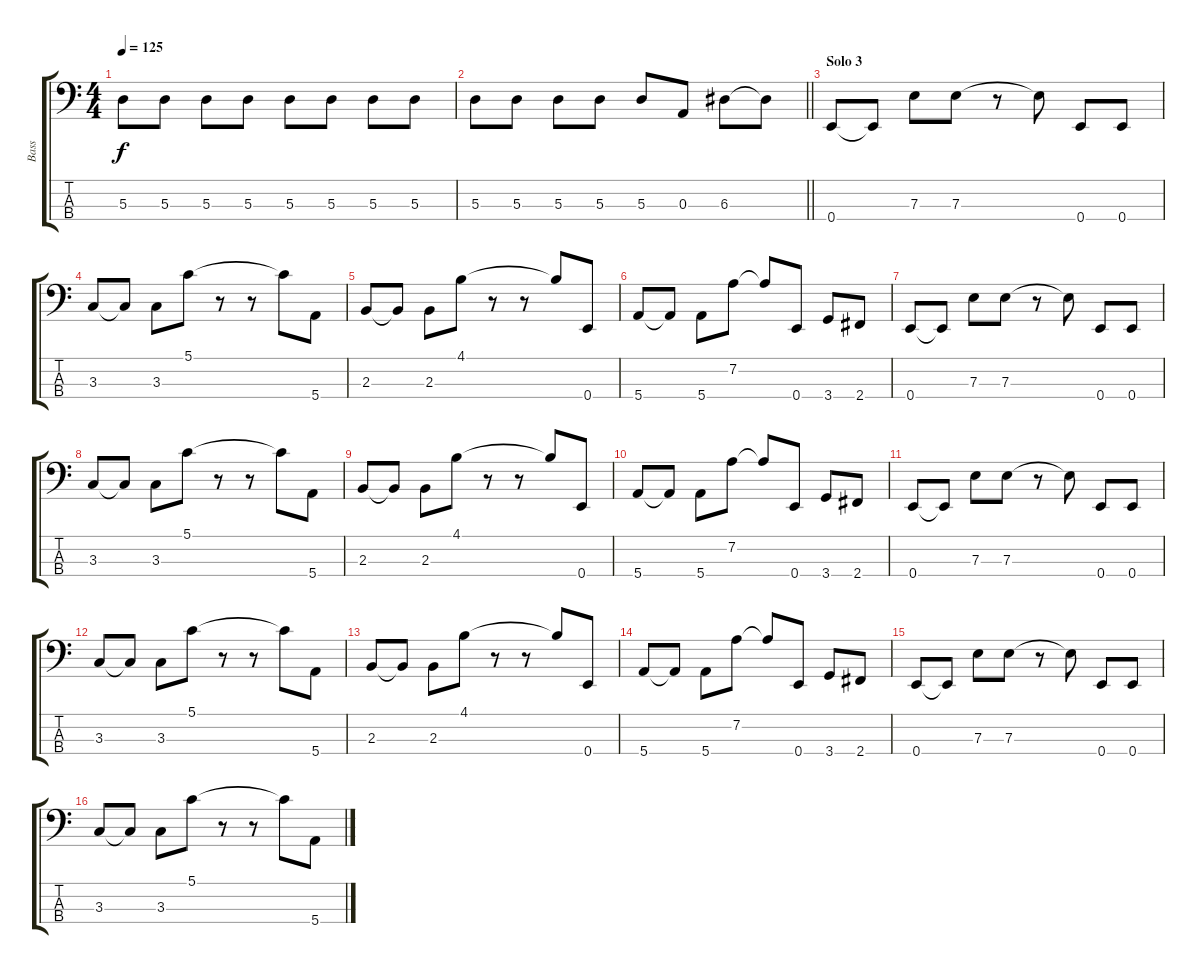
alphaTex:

\track ("Bass" "Bass") {instrument electricbasspick}
\staff {score tabs}
\tuning (G2 D2 A1 E1) {hide}
\ts (4 4)
\tempo 125
\clef f4
\ks c
5.3.8{dy f} 5.3.8 5.3.8 5.3.8 5.3.8 5.3.8 5.3.8 5.3.8 |
\barLineRight lightlight
5.3.8 5.3.8 5.3.8 5.3.8 5.3.8 0.3.8 6.3.8 6.3{t}.8 |
\section ("" "Solo 3")
0.4.8 0.4{t}.8 7.3.8 7.3.8 r.8 7.3{t}.8 0.4.8 0.4.8 |
3.3.8 3.3{t}.8 3.3.8 5.1.8 r.8 r.8 5.1{t}.8 5.4.8 |
2.3.8 2.3{t}.8 2.3.8 4.1.8 r.8 r.8 4.1{t}.8 0.4.8 |
5.4.8 5.4{t}.8 5.4.8 7.2.8 7.2{t}.8 0.4.8 3.4.8 2.4.8 |
0.4.8 0.4{t}.8 7.3.8 7.3.8 r.8 7.3{t}.8 0.4.8 0.4.8 |
3.3.8 3.3{t}.8 3.3.8 5.1.8 r.8 r.8 5.1{t}.8 5.4.8 |
2.3.8 2.3{t}.8 2.3.8 4.1.8 r.8 r.8 4.1{t}.8 0.4.8 |
5.4.8 5.4{t}.8 5.4.8 7.2.8 7.2{t}.8 0.4.8 3.4.8 2.4.8 |
0.4.8 0.4{t}.8 7.3.8 7.3.8 r.8 7.3{t}.8 0.4.8 0.4.8 |
3.3.8 3.3{t}.8 3.3.8 5.1.8 r.8 r.8 5.1{t}.8 5.4.8 |
2.3.8 2.3{t}.8 2.3.8 4.1.8 r.8 r.8 4.1{t}.8 0.4.8 |
5.4.8 5.4{t}.8 5.4.8 7.2.8 7.2{t}.8 0.4.8 3.4.8 2.4.8 |
0.4.8 0.4{t}.8 7.3.8 7.3.8 r.8 7.3{t}.8 0.4.8 0.4.8 |
3.3.8 3.3{t}.8 3.3.8 5.1.8 r.8 r.8 5.1{t}.8 5.4.8
